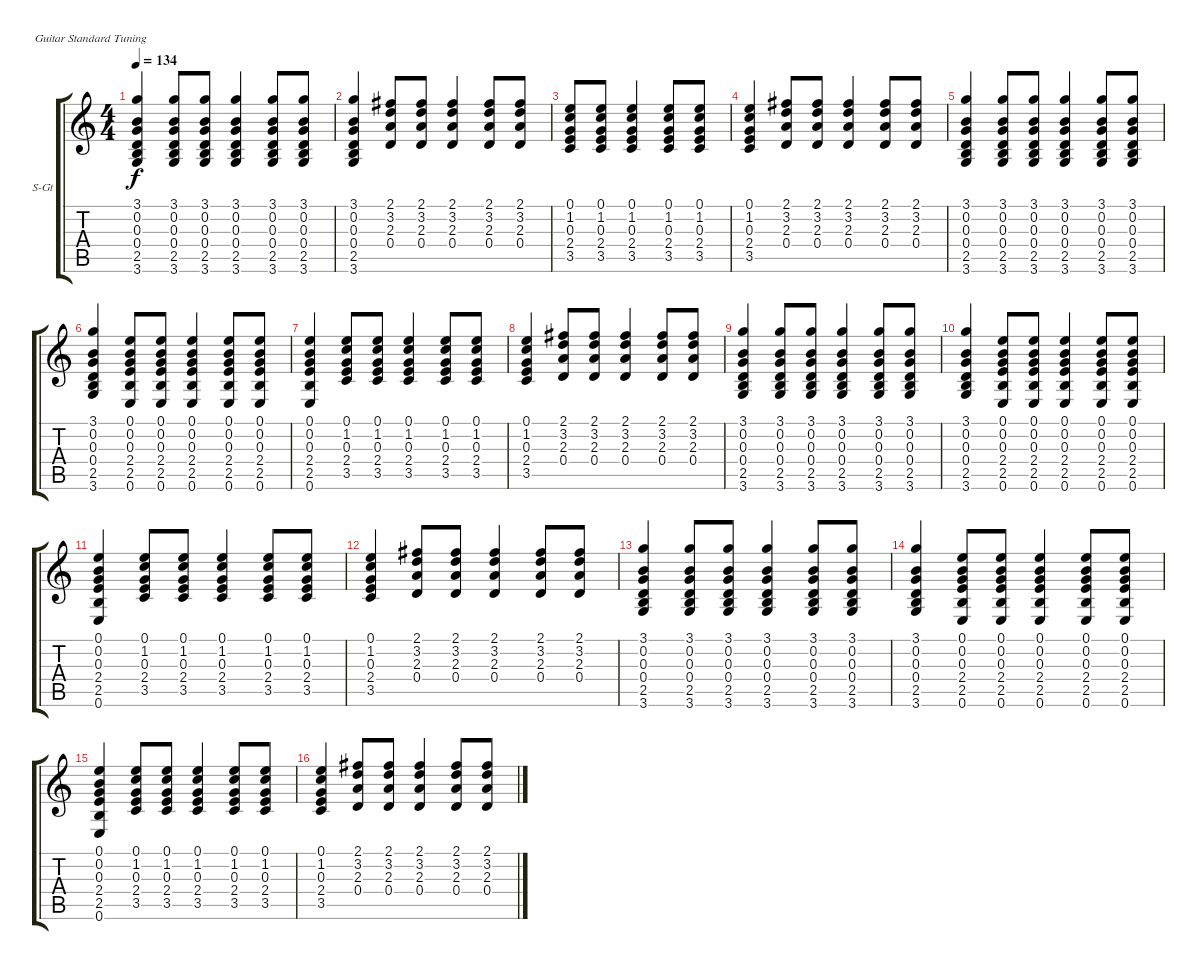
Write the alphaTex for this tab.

\defaultSystemsLayout 4
\bracketExtendMode groupsimilarinstruments
\firstSystemTrackNameOrientation horizontal
\otherSystemsTrackNameOrientation horizontal
\track ("Acustica" "S-Gt") {instrument acousticguitarsteel}
\staff {score tabs}
\tuning (E4 B3 G3 D3 A2 E2)
\ts (4 4)
\tempo 134
\clef g2
\scale
0.333333
\ks c
(3.1 0.2 0.3 0.4 2.5 3.6).4{dy f} (3.1 0.2 0.3 0.4 2.5 3.6).8 (3.1 0.2 0.3 0.4 2.5 3.6).8 (3.1 0.2 0.3 0.4 2.5 3.6).4 (3.1 0.2 0.3 0.4 2.5 3.6).8 (3.1 0.2 0.3 0.4 2.5 3.6).8 |
\scale
0.333333 (3.1 0.2 0.3 0.4 2.5 3.6).4 (2.1 3.2 2.3 0.4).8 (2.1 3.2 2.3 0.4).8 (2.1 3.2 2.3 0.4).4 (2.1 3.2 2.3 0.4).8 (2.1 3.2 2.3 0.4).8 |
\scale
0.333333 (0.1 1.2 0.3 2.4 3.5).8 (0.1 1.2 0.3 2.4 3.5).8 (0.1 1.2 0.3 2.4 3.5).4 (0.1 1.2 0.3 2.4 3.5).8 (0.1 1.2 0.3 2.4 3.5).8 |
\scale
0.333333 (0.1 1.2 0.3 2.4 3.5).4 (2.1 3.2 2.3 0.4).8 (2.1 3.2 2.3 0.4).8 (2.1 3.2 2.3 0.4).4 (2.1 3.2 2.3 0.4).8 (2.1 3.2 2.3 0.4).8 |
\scale
0.333333 (3.1 0.2 0.3 0.4 2.5 3.6).4 (3.1 0.2 0.3 0.4 2.5 3.6).8 (3.1 0.2 0.3 0.4 2.5 3.6).8 (3.1 0.2 0.3 0.4 2.5 3.6).4 (3.1 0.2 0.3 0.4 2.5 3.6).8 (3.1 0.2 0.3 0.4 2.5 3.6).8 |
\scale
0.333333 (3.1 0.2 0.3 0.4 2.5 3.6).4 (0.1 0.2 0.3 2.4 2.5 0.6).8 (0.1 0.2 0.3 2.4 2.5 0.6).8 (0.1 0.2 0.3 2.4 2.5 0.6).4 (0.1 0.2 0.3 2.4 2.5 0.6).8 (0.1 0.2 0.3 2.4 2.5 0.6).8 |
\scale
0.333333 (0.1 0.2 0.3 2.4 2.5 0.6).4 (0.1 1.2 0.3 2.4 3.5).8 (0.1 1.2 0.3 2.4 3.5).8 (0.1 1.2 0.3 2.4 3.5).4 (0.1 1.2 0.3 2.4 3.5).8 (0.1 1.2 0.3 2.4 3.5).8 |
\scale
0.333333 (0.1 1.2 0.3 2.4 3.5).4 (2.1 3.2 2.3 0.4).8 (2.1 3.2 2.3 0.4).8 (2.1 3.2 2.3 0.4).4 (2.1 3.2 2.3 0.4).8 (2.1 3.2 2.3 0.4).8 |
\scale
0.333333 (3.1 0.2 0.3 0.4 2.5 3.6).4 (3.1 0.2 0.3 0.4 2.5 3.6).8 (3.1 0.2 0.3 0.4 2.5 3.6).8 (3.1 0.2 0.3 0.4 2.5 3.6).4 (3.1 0.2 0.3 0.4 2.5 3.6).8 (3.1 0.2 0.3 0.4 2.5 3.6).8 |
\scale
0.333333 (3.1 0.2 0.3 0.4 2.5 3.6).4 (0.1 0.2 0.3 2.4 2.5 0.6).8 (0.1 0.2 0.3 2.4 2.5 0.6).8 (0.1 0.2 0.3 2.4 2.5 0.6).4 (0.1 0.2 0.3 2.4 2.5 0.6).8 (0.1 0.2 0.3 2.4 2.5 0.6).8 |
\scale
0.333333 (0.1 0.2 0.3 2.4 2.5 0.6).4 (0.1 1.2 0.3 2.4 3.5).8 (0.1 1.2 0.3 2.4 3.5).8 (0.1 1.2 0.3 2.4 3.5).4 (0.1 1.2 0.3 2.4 3.5).8 (0.1 1.2 0.3 2.4 3.5).8 |
\scale
0.333333 (0.1 1.2 0.3 2.4 3.5).4 (2.1 3.2 2.3 0.4).8 (2.1 3.2 2.3 0.4).8 (2.1 3.2 2.3 0.4).4 (2.1 3.2 2.3 0.4).8 (2.1 3.2 2.3 0.4).8 |
\scale
0.333333 (3.1 0.2 0.3 0.4 2.5 3.6).4 (3.1 0.2 0.3 0.4 2.5 3.6).8 (3.1 0.2 0.3 0.4 2.5 3.6).8 (3.1 0.2 0.3 0.4 2.5 3.6).4 (3.1 0.2 0.3 0.4 2.5 3.6).8 (3.1 0.2 0.3 0.4 2.5 3.6).8 |
\scale
0.333333 (3.1 0.2 0.3 0.4 2.5 3.6).4 (0.1 0.2 0.3 2.4 2.5 0.6).8 (0.1 0.2 0.3 2.4 2.5 0.6).8 (0.1 0.2 0.3 2.4 2.5 0.6).4 (0.1 0.2 0.3 2.4 2.5 0.6).8 (0.1 0.2 0.3 2.4 2.5 0.6).8 |
\scale
0.333333 (0.1 0.2 0.3 2.4 2.5 0.6).4 (0.1 1.2 0.3 2.4 3.5).8 (0.1 1.2 0.3 2.4 3.5).8 (0.1 1.2 0.3 2.4 3.5).4 (0.1 1.2 0.3 2.4 3.5).8 (0.1 1.2 0.3 2.4 3.5).8 |
\scale
0.333333 (0.1 1.2 0.3 2.4 3.5).4 (2.1 3.2 2.3 0.4).8 (2.1 3.2 2.3 0.4).8 (2.1 3.2 2.3 0.4).4 (2.1 3.2 2.3 0.4).8 (2.1 3.2 2.3 0.4).8
